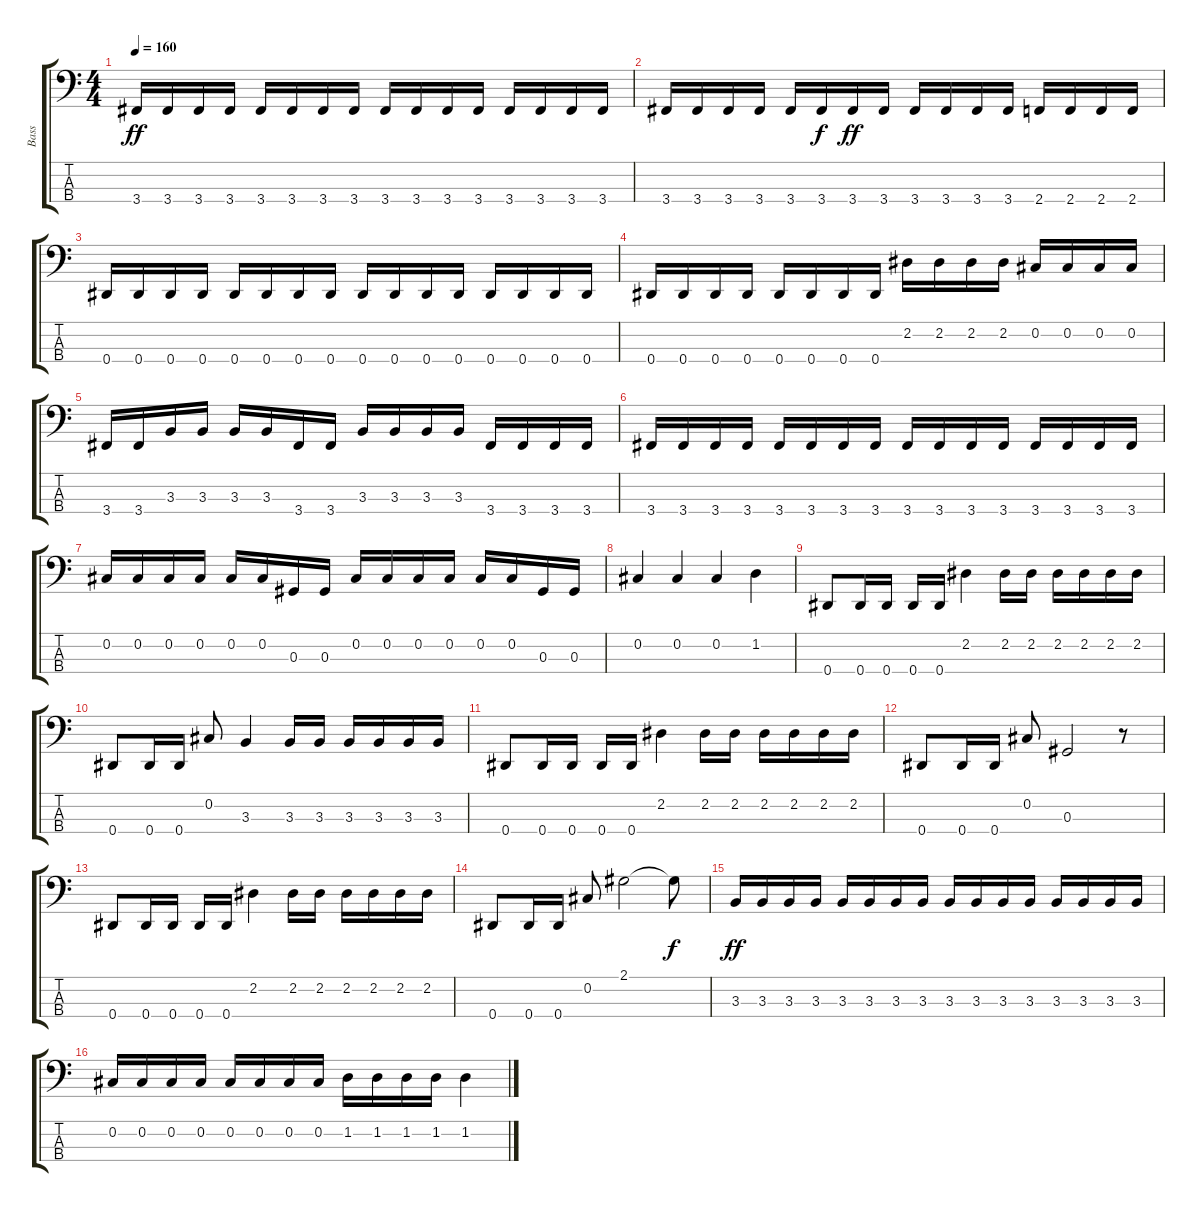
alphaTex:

\track ("Bass" "Bass") {instrument electricbasspick}
\staff {score tabs}
\tuning (Gb2 Db2 Ab1 Eb1) {hide}
\ts (4 4)
\tempo 160
\clef f4
\ks c
3.4.16{dy ff} 3.4.16 3.4.16 3.4.16 3.4.16 3.4.16 3.4.16 3.4.16 3.4.16 3.4.16 3.4.16 3.4.16 3.4.16 3.4.16 3.4.16 3.4.16 |
3.4.16 3.4.16 3.4.16 3.4.16 3.4.16 3.4.16{dy f} 3.4.16{dy ff} 3.4.16 3.4.16 3.4.16 3.4.16 3.4.16 2.4.16 2.4.16 2.4.16 2.4.16 |
0.4.16 0.4.16 0.4.16 0.4.16 0.4.16 0.4.16 0.4.16 0.4.16 0.4.16 0.4.16 0.4.16 0.4.16 0.4.16 0.4.16 0.4.16 0.4.16 |
0.4.16 0.4.16 0.4.16 0.4.16 0.4.16 0.4.16 0.4.16 0.4.16 2.2.16 2.2.16 2.2.16 2.2.16 0.2.16 0.2.16 0.2.16 0.2.16 |
3.4.16 3.4.16 3.3.16 3.3.16 3.3.16 3.3.16 3.4.16 3.4.16 3.3.16 3.3.16 3.3.16 3.3.16 3.4.16 3.4.16 3.4.16 3.4.16 |
3.4.16 3.4.16 3.4.16 3.4.16 3.4.16 3.4.16 3.4.16 3.4.16 3.4.16 3.4.16 3.4.16 3.4.16 3.4.16 3.4.16 3.4.16 3.4.16 |
0.2.16 0.2.16 0.2.16 0.2.16 0.2.16 0.2.16 0.3.16 0.3.16 0.2.16 0.2.16 0.2.16 0.2.16 0.2.16 0.2.16 0.3.16 0.3.16 |
0.2.4 0.2.4 0.2.4 1.2.4 |
0.4.8 0.4.16 0.4.16 0.4.16 0.4.16 2.2.4 2.2.16 2.2.16 2.2.16 2.2.16 2.2.16 2.2.16 |
0.4.8 0.4.16 0.4.16 0.2.8 3.3.4 3.3.16 3.3.16 3.3.16 3.3.16 3.3.16 3.3.16 |
0.4.8 0.4.16 0.4.16 0.4.16 0.4.16 2.2.4 2.2.16 2.2.16 2.2.16 2.2.16 2.2.16 2.2.16 |
0.4.8 0.4.16 0.4.16 0.2.8 0.3.2 r.8 |
0.4.8 0.4.16 0.4.16 0.4.16 0.4.16 2.2.4 2.2.16 2.2.16 2.2.16 2.2.16 2.2.16 2.2.16 |
0.4.8 0.4.16 0.4.16 0.2.8 2.1.2 2.1{t}.8{dy f} |
3.3.16{dy ff} 3.3.16 3.3.16 3.3.16 3.3.16 3.3.16 3.3.16 3.3.16 3.3.16 3.3.16 3.3.16 3.3.16 3.3.16 3.3.16 3.3.16 3.3.16 |
0.2.16 0.2.16 0.2.16 0.2.16 0.2.16 0.2.16 0.2.16 0.2.16 1.2.16 1.2.16 1.2.16 1.2.16 1.2.4
